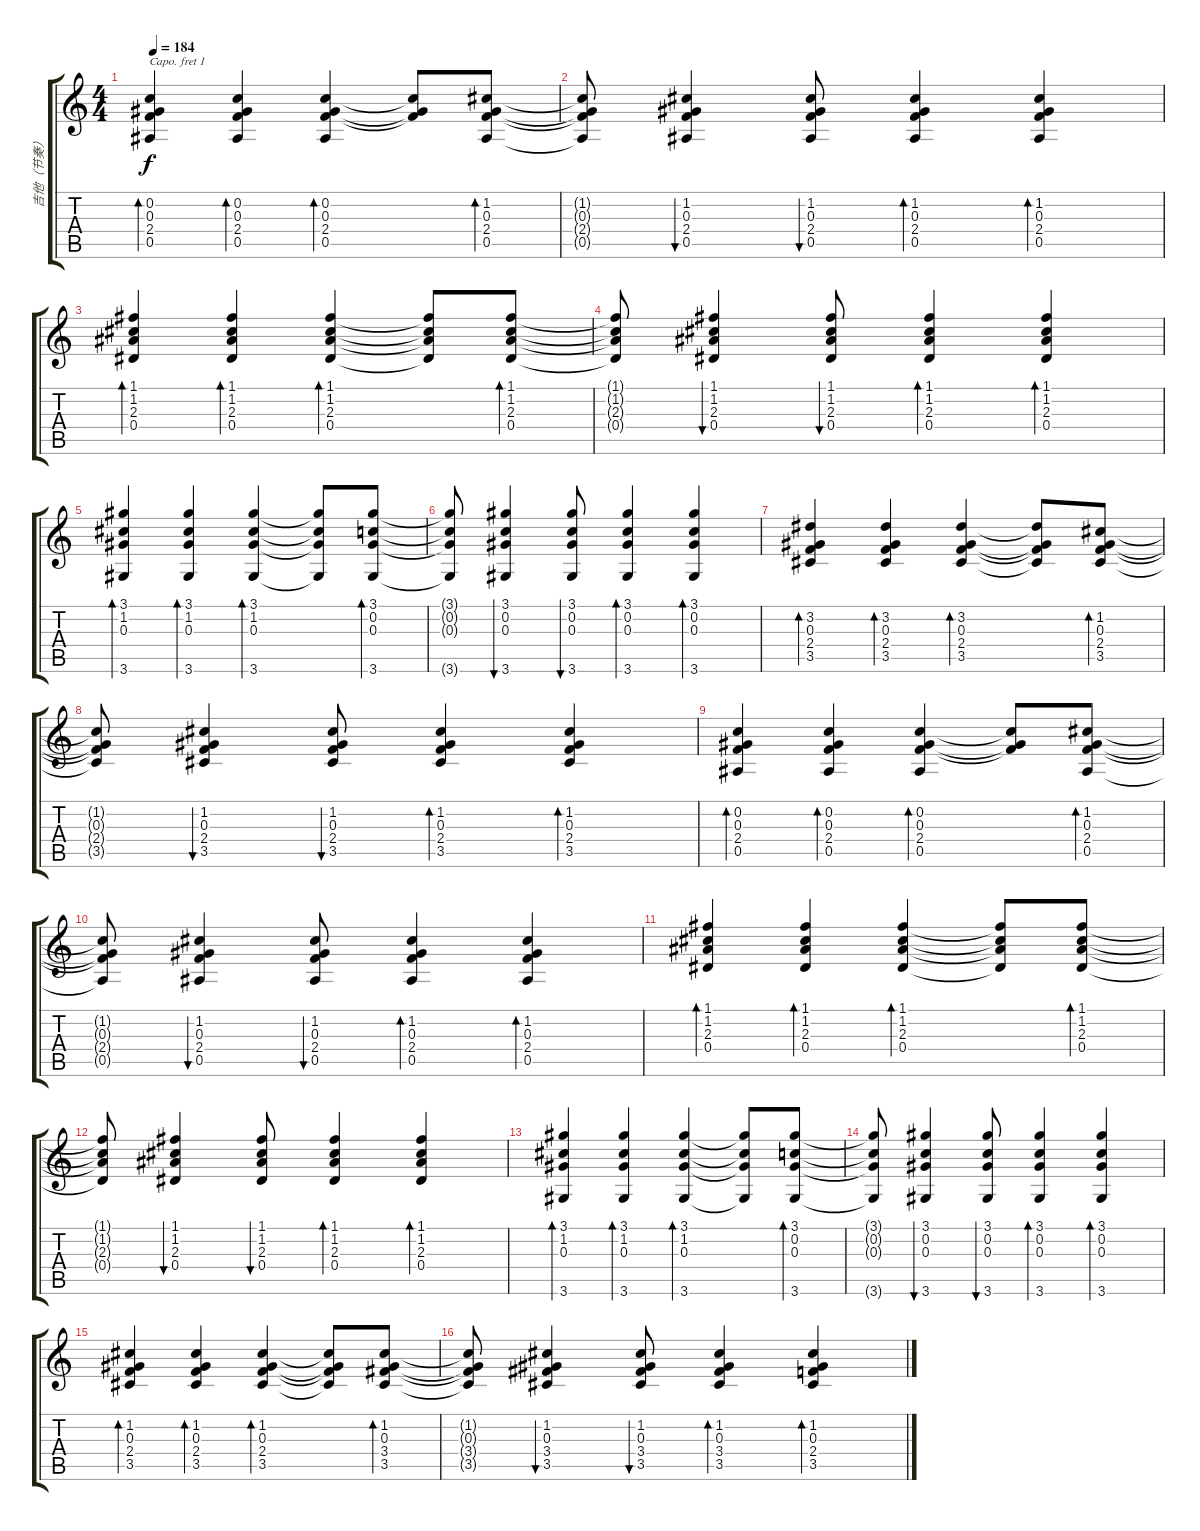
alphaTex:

\track ("吉他（节奏）" "吉他（节奏）") {instrument acousticguitarnylon}
\staff {score tabs}
\capo 1
\tuning (E4 B3 G3 D3 A2 E2) {hide}
\ts (4 4)
\tempo 184
\clef g2
\ks c
(0.2 0.3 2.4 0.5).4{bd 60 dy f} (0.2 0.3 2.4 0.5).4{bd 60} (0.2 0.3 2.4 0.5).4{bd 60} (0.2{t} 0.3{t} 2.4{t}).8 (1.2 0.3 2.4 0.5).8{bd 60} |
(1.2{t} 0.3{t} 2.4{t} 0.5{t}).8 (1.2 0.3 2.4 0.5).4{bu 60} (1.2 0.3 2.4 0.5).8{bu 60} (1.2 0.3 2.4 0.5).4{bd 60} (1.2 0.3 2.4 0.5).4{bd 60} |
(1.1 1.2 2.3 0.4).4{bd 60} (1.1 1.2 2.3 0.4).4{bd 60} (1.1 1.2 2.3 0.4).4{bd 60} (1.1{t} 1.2{t} 2.3{t} 0.4{t}).8 (1.1 1.2 2.3 0.4).8{bd 60} |
(1.1{t} 1.2{t} 2.3{t} 0.4{t}).8 (1.1 1.2 2.3 0.4).4{bu 60} (1.1 1.2 2.3 0.4).8{bu 60} (1.1 1.2 2.3 0.4).4{bd 60} (1.1 1.2 2.3 0.4).4{bd 60} |
(3.1 1.2 0.3 3.6).4{bd 60} (3.1 1.2 0.3 3.6).4{bd 60} (3.1 1.2 0.3 3.6).4{bd 60} (3.1{t} 1.2{t} 0.3{t} 3.6{t}).8 (3.1 0.2 0.3 3.6).8{bd 60} |
(3.1{t} 0.2{t} 0.3{t} 3.6{t}).8 (3.1 0.2 0.3 3.6).4{bu 60} (3.1 0.2 0.3 3.6).8{bu 60} (3.1 0.2 0.3 3.6).4{bd 60} (3.1 0.2 0.3 3.6).4{bd 60} |
(3.2 0.3 2.4 3.5).4{bd 60} (3.2 0.3 2.4 3.5).4{bd 60} (3.2 0.3 2.4 3.5).4{bd 60} (3.2{t} 0.3{t} 2.4{t} 3.5{t}).8 (1.2 0.3 2.4 3.5).8{bd 60} |
(1.2{t} 0.3{t} 2.4{t} 3.5{t}).8 (1.2 0.3 2.4 3.5).4{bu 60} (1.2 0.3 2.4 3.5).8{bu 60} (1.2 0.3 2.4 3.5).4{bd 60} (1.2 0.3 2.4 3.5).4{bd 60} |
(0.2 0.3 2.4 0.5).4{bd 60} (0.2 0.3 2.4 0.5).4{bd 60} (0.2 0.3 2.4 0.5).4{bd 60} (0.2{t} 0.3{t} 2.4{t}).8 (1.2 0.3 2.4 0.5).8{bd 60} |
(1.2{t} 0.3{t} 2.4{t} 0.5{t}).8 (1.2 0.3 2.4 0.5).4{bu 60} (1.2 0.3 2.4 0.5).8{bu 60} (1.2 0.3 2.4 0.5).4{bd 60} (1.2 0.3 2.4 0.5).4{bd 60} |
(1.1 1.2 2.3 0.4).4{bd 60} (1.1 1.2 2.3 0.4).4{bd 60} (1.1 1.2 2.3 0.4).4{bd 60} (1.1{t} 1.2{t} 2.3{t} 0.4{t}).8 (1.1 1.2 2.3 0.4).8{bd 60} |
(1.1{t} 1.2{t} 2.3{t} 0.4{t}).8 (1.1 1.2 2.3 0.4).4{bu 60} (1.1 1.2 2.3 0.4).8{bu 60} (1.1 1.2 2.3 0.4).4{bd 60} (1.1 1.2 2.3 0.4).4{bd 60} |
(3.1 1.2 0.3 3.6).4{bd 60} (3.1 1.2 0.3 3.6).4{bd 60} (3.1 1.2 0.3 3.6).4{bd 60} (3.1{t} 1.2{t} 0.3{t} 3.6{t}).8 (3.1 0.2 0.3 3.6).8{bd 60} |
(3.1{t} 0.2{t} 0.3{t} 3.6{t}).8 (3.1 0.2 0.3 3.6).4{bu 60} (3.1 0.2 0.3 3.6).8{bu 60} (3.1 0.2 0.3 3.6).4{bd 60} (3.1 0.2 0.3 3.6).4{bd 60} |
(1.2 0.3 2.4 3.5).4{bd 60} (1.2 0.3 2.4 3.5).4{bd 60} (1.2 0.3 2.4 3.5).4{bd 60} (1.2{t} 0.3{t} 2.4{t} 3.5{t}).8 (1.2 0.3 3.4 3.5).8{bd 60} |
(1.2{t} 0.3{t} 3.4{t} 3.5{t}).8 (1.2 0.3 3.4 3.5).4{bu 60} (1.2 0.3 3.4 3.5).8{bu 60} (1.2 0.3 3.4 3.5).4{bd 60} (1.2 0.3 2.4 3.5).4{bd 480}
